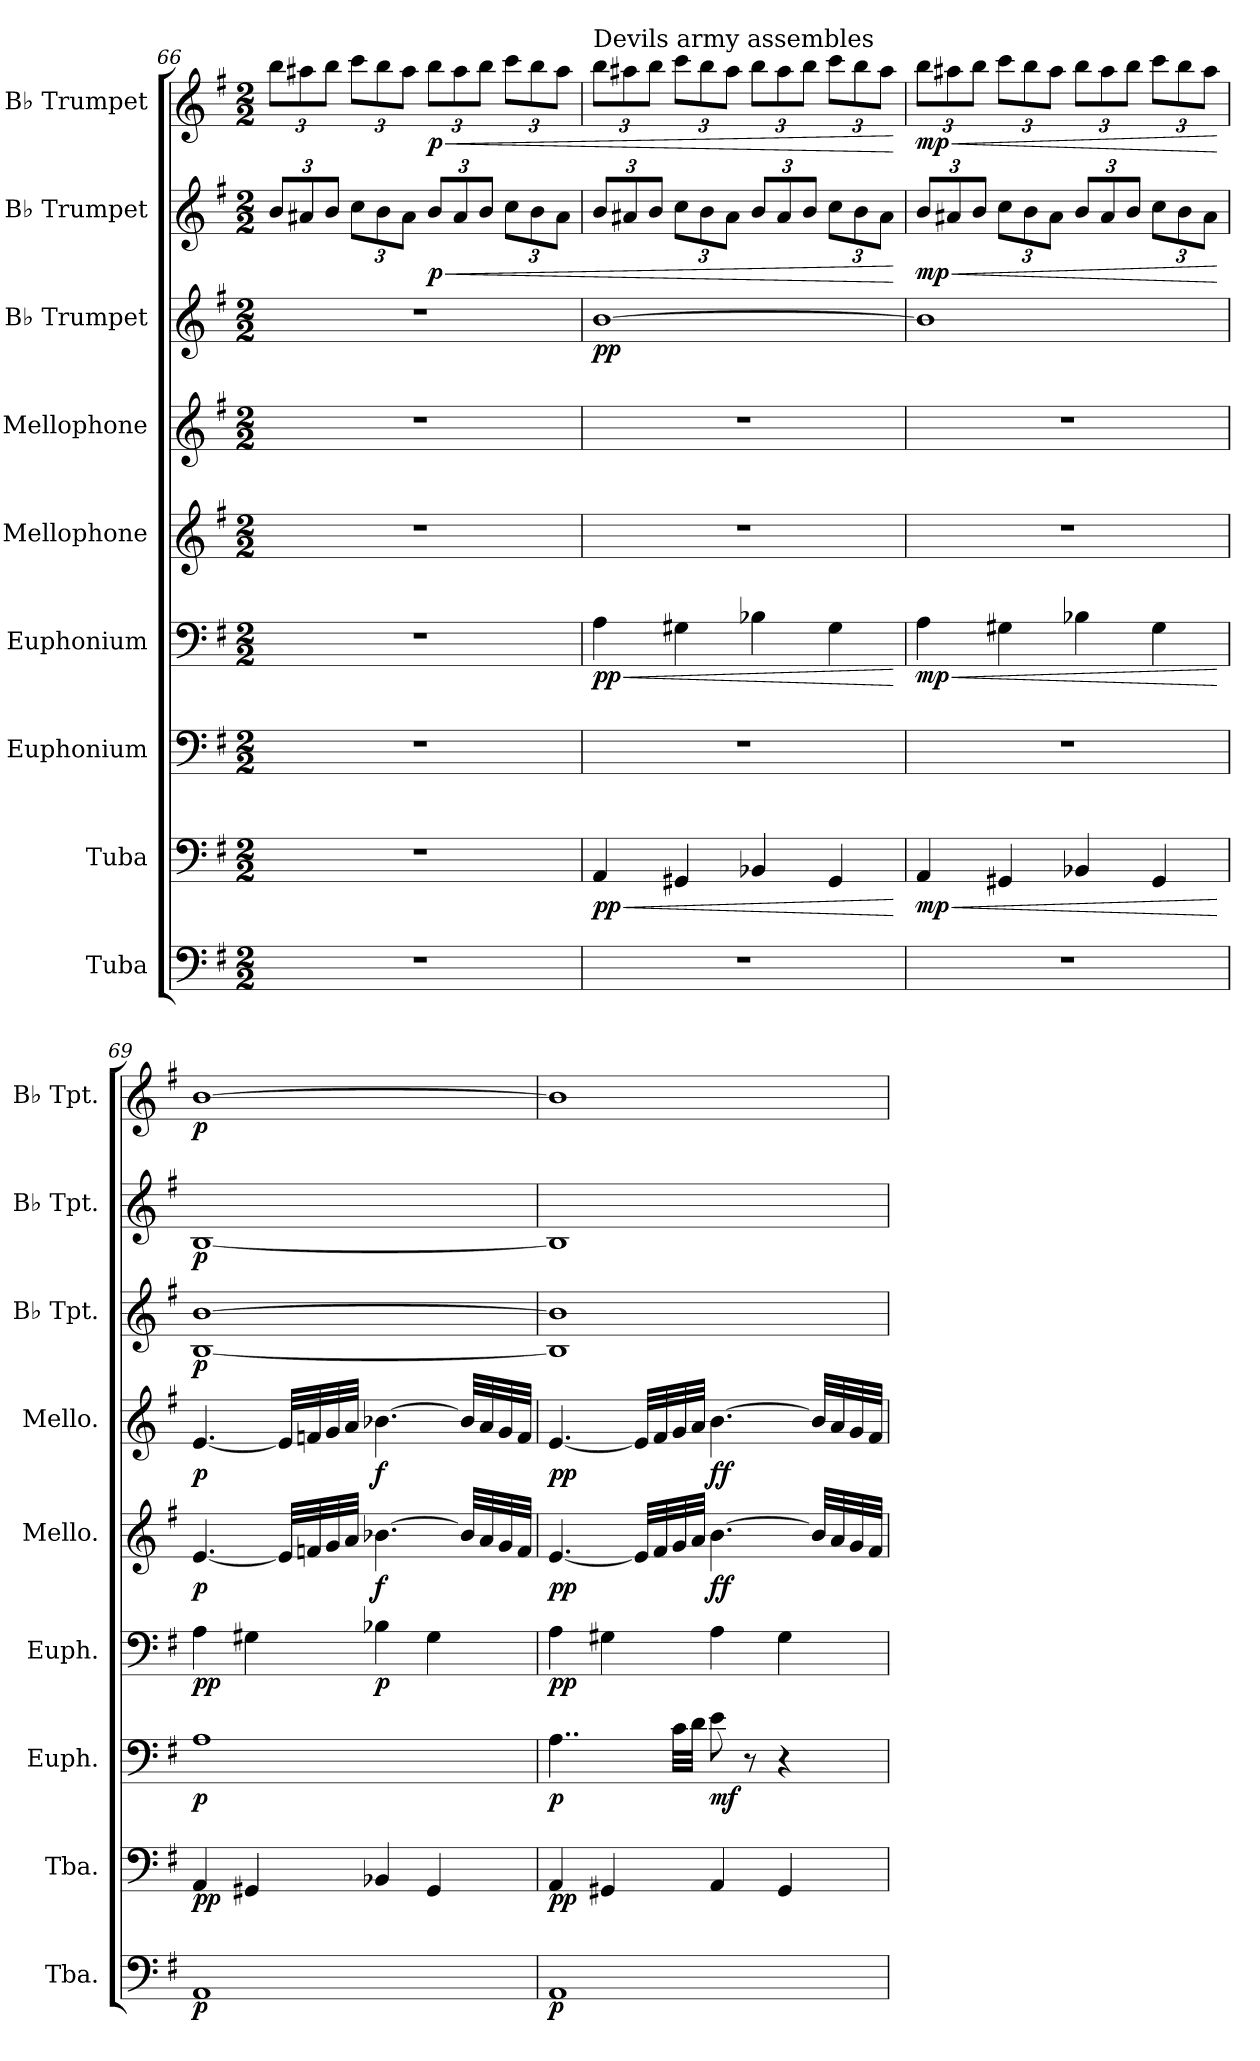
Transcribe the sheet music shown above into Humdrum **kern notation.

**kern	**dynam	**kern	**dynam	**kern	**dynam	**kern	**dynam	**kern	**dynam	**kern	**dynam	**kern	**dynam	**kern	**dynam	**kern	**dynam
*part9	*part9	*part8	*part8	*part7	*part7	*part6	*part6	*part5	*part5	*part4	*part4	*part3	*part3	*part2	*part2	*part1	*part1
*staff9	*staff9	*staff8	*staff8	*staff7	*staff7	*staff6	*staff6	*staff5	*staff5	*staff4	*staff4	*staff3	*staff3	*staff2	*staff2	*staff1	*staff1
*I"Tuba	*	*I"Tuba	*	*I"Euphonium	*	*I"Euphonium	*	*I"Mellophone	*	*I"Mellophone	*	*I"B♭ Trumpet	*	*I"B♭ Trumpet	*	*I"B♭ Trumpet	*
*I'Tba.	*	*I'Tba.	*	*I'Euph.	*	*I'Euph.	*	*I'Mello.	*	*I'Mello.	*	*I'B♭ Tpt.	*	*I'B♭ Tpt.	*	*I'B♭ Tpt.	*
*clefF4	*	*clefF4	*	*clefF4	*	*clefF4	*	*clefG2	*	*clefG2	*	*clefG2	*	*clefG2	*	*clefG2	*
*	*	*	*	*	*	*	*	*ITrd4c7	*	*ITrd4c7	*	*ITrd1c2	*	*ITrd1c2	*	*ITrd1c2	*
*k[f#]	*	*k[f#]	*	*k[f#]	*	*k[f#]	*	*k[]	*	*k[]	*	*k[b-]	*	*k[b-]	*	*k[b-]	*
*M2/2	*	*M2/2	*	*M2/2	*	*M2/2	*	*M2/2	*	*M2/2	*	*M2/2	*	*M2/2	*	*M2/2	*
*	*	*	*	*	*	*	*	*	*	*	*	*	*	*Xbrackettup	*	*Xbrackettup	*
=66	=66	=66	=66	=66	=66	=66	=66	=66	=66	=66	=66	=66	=66	=66	=66	=66	=66
1r	.	1r	.	1r	.	1r	.	1r	.	1r	.	1r	.	12a/L	.	12aa\L	.
.	.	.	.	.	.	.	.	.	.	.	.	.	.	12g#X/	.	12gg#X\	.
.	.	.	.	.	.	.	.	.	.	.	.	.	.	12a/J	.	12aa\J	.
.	.	.	.	.	.	.	.	.	.	.	.	.	.	12b-\L	.	12bb-\L	.
.	.	.	.	.	.	.	.	.	.	.	.	.	.	12a\	.	12aa\	.
.	.	.	.	.	.	.	.	.	.	.	.	.	.	12g#\J	.	12gg#\J	.
!	!	!	!	!	!	!	!	!	!	!	!	!	!	!	!LO:HP:b	!	!LO:HP:b
!	!	!	!	!	!	!	!	!	!	!	!	!	!	!	!LO:DY:n=1:b	!	!LO:DY:n=1:b
.	.	.	.	.	.	.	.	.	.	.	.	.	.	12a/L	< p	12aa\L	< p
.	.	.	.	.	.	.	.	.	.	.	.	.	.	12g#/	.	12gg#\	.
.	.	.	.	.	.	.	.	.	.	.	.	.	.	12a/J	.	12aa\J	.
.	.	.	.	.	.	.	.	.	.	.	.	.	.	12b-\L	.	12bb-\L	.
.	.	.	.	.	.	.	.	.	.	.	.	.	.	12a\	.	12aa\	.
.	.	.	.	.	.	.	.	.	.	.	.	.	.	12g#\J	.	12gg#\J	.
!!LO:PB:g=z
=67	=67	=67	=67	=67	=67	=67	=67	=67	=67	=67	=67	=67	=67	=67	=67	=67	=67
!	!	!	!	!	!	!	!	!	!	!	!	!	!	!	!	!LO:TX:a:t=Devils army assembles	!
!	!	!	!LO:HP:b	!	!	!	!LO:HP:b	!	!	!	!	!	!	!	!	!	!
!	!	!	!LO:DY:n=1:b	!	!	!	!LO:DY:n=1:b	!	!	!	!	!	!LO:DY:b	!	!	!	!
1r	.	4AA/	< pp	1r	.	4A\	< pp	1r	.	1r	.	[1a	pp	12a/L	.	12aa\L	.
.	.	.	.	.	.	.	.	.	.	.	.	.	.	12g#X/	.	12gg#X\	.
.	.	.	.	.	.	.	.	.	.	.	.	.	.	12a/J	.	12aa\J	.
.	.	4GG#X/	.	.	.	4G#X\	.	.	.	.	.	.	.	12b-\L	.	12bb-\L	.
.	.	.	.	.	.	.	.	.	.	.	.	.	.	12a\	.	12aa\	.
.	.	.	.	.	.	.	.	.	.	.	.	.	.	12g#\J	.	12gg#\J	.
.	.	4BB-X/	.	.	.	4B-X\	.	.	.	.	.	.	.	12a/L	.	12aa\L	.
.	.	.	.	.	.	.	.	.	.	.	.	.	.	12g#/	.	12gg#\	.
.	.	.	.	.	.	.	.	.	.	.	.	.	.	12a/J	.	12aa\J	.
.	.	4GG#/	.	.	.	4G#\	.	.	.	.	.	.	.	12b-\L	.	12bb-\L	.
.	.	.	.	.	.	.	.	.	.	.	.	.	.	12a\	.	12aa\	.
.	.	.	.	.	.	.	.	.	.	.	.	.	.	12g#\J	.	12gg#\J	.
.	.	.	[	.	.	.	[	.	.	.	.	.	.	.	[	.	[
=68	=68	=68	=68	=68	=68	=68	=68	=68	=68	=68	=68	=68	=68	=68	=68	=68	=68
!	!	!	!LO:HP:b	!	!	!	!LO:HP:b	!	!	!	!	!	!	!	!LO:HP:b	!	!LO:HP:b
!	!	!	!LO:DY:n=1:b	!	!	!	!LO:DY:n=1:b	!	!	!	!	!	!	!	!LO:DY:n=1:b	!	!LO:DY:n=1:b
1r	.	4AA/	< mp	1r	.	4A\	< mp	1r	.	1r	.	1a]	.	12a/L	< mp	12aa\L	< mp
.	.	.	.	.	.	.	.	.	.	.	.	.	.	12g#X/	.	12gg#X\	.
.	.	.	.	.	.	.	.	.	.	.	.	.	.	12a/J	.	12aa\J	.
.	.	4GG#X/	.	.	.	4G#X\	.	.	.	.	.	.	.	12b-\L	.	12bb-\L	.
.	.	.	.	.	.	.	.	.	.	.	.	.	.	12a\	.	12aa\	.
.	.	.	.	.	.	.	.	.	.	.	.	.	.	12g#\J	.	12gg#\J	.
.	.	4BB-X/	.	.	.	4B-X\	.	.	.	.	.	.	.	12a/L	.	12aa\L	.
.	.	.	.	.	.	.	.	.	.	.	.	.	.	12g#/	.	12gg#\	.
.	.	.	.	.	.	.	.	.	.	.	.	.	.	12a/J	.	12aa\J	.
.	.	4GG#/	.	.	.	4G#\	.	.	.	.	.	.	.	12b-\L	.	12bb-\L	.
.	.	.	.	.	.	.	.	.	.	.	.	.	.	12a\	.	12aa\	.
.	.	.	.	.	.	.	.	.	.	.	.	.	.	12g#\J	.	12gg#\J	.
.	.	.	[	.	.	.	[	.	.	.	.	.	.	.	[	.	[
!!LO:PB:g=z
=69	=69	=69	=69	=69	=69	=69	=69	=69	=69	=69	=69	=69	=69	=69	=69	=69	=69
!	!LO:DY:b	!	!LO:DY:b	!	!LO:DY:b	!	!LO:DY:b	!	!LO:DY:b	!	!LO:DY:b	!	!LO:DY:b	!	!LO:DY:b	!	!LO:DY:b
1AA	p	4AA/	pp	1A	p	4A\	pp	[4.A/	p	[4.A/	p	[1A [1a	p	[1A	p	[1a	p
.	.	4GG#X/	.	.	.	4G#X\	.	.	.	.	.	.	.	.	.	.	.
.	.	.	.	.	.	.	.	32A/LLL]	.	32A/LLL]	.	.	.	.	.	.	.
.	.	.	.	.	.	.	.	32B-X/	.	32B-X/	.	.	.	.	.	.	.
.	.	.	.	.	.	.	.	32c/	.	32c/	.	.	.	.	.	.	.
.	.	.	.	.	.	.	.	32d/JJJ	.	32d/JJJ	.	.	.	.	.	.	.
!	!	!	!	!	!	!	!LO:DY:b	!	!LO:DY:b	!	!LO:DY:b	!	!	!	!	!	!
.	.	4BB-X/	.	.	.	4B-X\	p	[4.e-X\	f	[4.e-X\	f	.	.	.	.	.	.
.	.	4GG#/	.	.	.	4G#\	.	.	.	.	.	.	.	.	.	.	.
.	.	.	.	.	.	.	.	32e-/LLL]	.	32e-/LLL]	.	.	.	.	.	.	.
.	.	.	.	.	.	.	.	32d/	.	32d/	.	.	.	.	.	.	.
.	.	.	.	.	.	.	.	32c/	.	32c/	.	.	.	.	.	.	.
.	.	.	.	.	.	.	.	32B-/JJJ	.	32B-/JJJ	.	.	.	.	.	.	.
=70	=70	=70	=70	=70	=70	=70	=70	=70	=70	=70	=70	=70	=70	=70	=70	=70	=70
!	!LO:DY:b	!	!LO:DY:b	!	!LO:DY:b	!	!LO:DY:b	!	!LO:DY:b	!	!	!	!	!	!	!	!
!	!	!	!	!	!	!	!	!	!LO:DY:n=1:b	!	!LO:DY:b	!	!	!	!	!	!
!	!	!	!	!	!	!	!	!	!	!	!LO:DY:n=1:b	!	!	!	!	!	!
1AA	p	4AA/	pp	4..A\	p	4A\	pp	[4.A/	p p	[4.A/	p p	1A] 1a]	.	1A]	.	1a]	.
.	.	4GG#X/	.	.	.	4G#X\	.	.	.	.	.	.	.	.	.	.	.
.	.	.	.	.	.	.	.	32A/LLL]	.	32A/LLL]	.	.	.	.	.	.	.
.	.	.	.	.	.	.	.	32B/	.	32B/	.	.	.	.	.	.	.
.	.	.	.	32c\LLL	.	.	.	32c/	.	32c/	.	.	.	.	.	.	.
.	.	.	.	32d\JJJ	.	.	.	32d/JJJ	.	32d/JJJ	.	.	.	.	.	.	.
!	!	!	!	!	!LO:DY:b	!	!	!	!LO:DY:n=2:b	!	!	!	!	!	!	!	!
!	!	!	!	!	!	!	!	!	!LO:DY:n=3:b	!	!LO:DY:n=2:b	!	!	!	!	!	!
!	!	!	!	!	!	!	!	!	!	!	!LO:DY:n=3:b	!	!	!	!	!	!
.	.	4AA/	.	8e\	mf	4A\	.	[4.e\	f f	[4.e\	f f	.	.	.	.	.	.
.	.	.	.	8r	.	.	.	.	.	.	.	.	.	.	.	.	.
.	.	4GG#/	.	4r	.	4G#\	.	.	.	.	.	.	.	.	.	.	.
.	.	.	.	.	.	.	.	32e/LLL]	.	32e/LLL]	.	.	.	.	.	.	.
.	.	.	.	.	.	.	.	32d/	.	32d/	.	.	.	.	.	.	.
.	.	.	.	.	.	.	.	32c/	.	32c/	.	.	.	.	.	.	.
.	.	.	.	.	.	.	.	32B/JJJ	.	32B/JJJ	.	.	.	.	.	.	.
=	=	=	=	=	=	=	=	=	=	=	=	=	=	=	=	=	=
*-	*-	*-	*-	*-	*-	*-	*-	*-	*-	*-	*-	*-	*-	*-	*-	*-	*-
